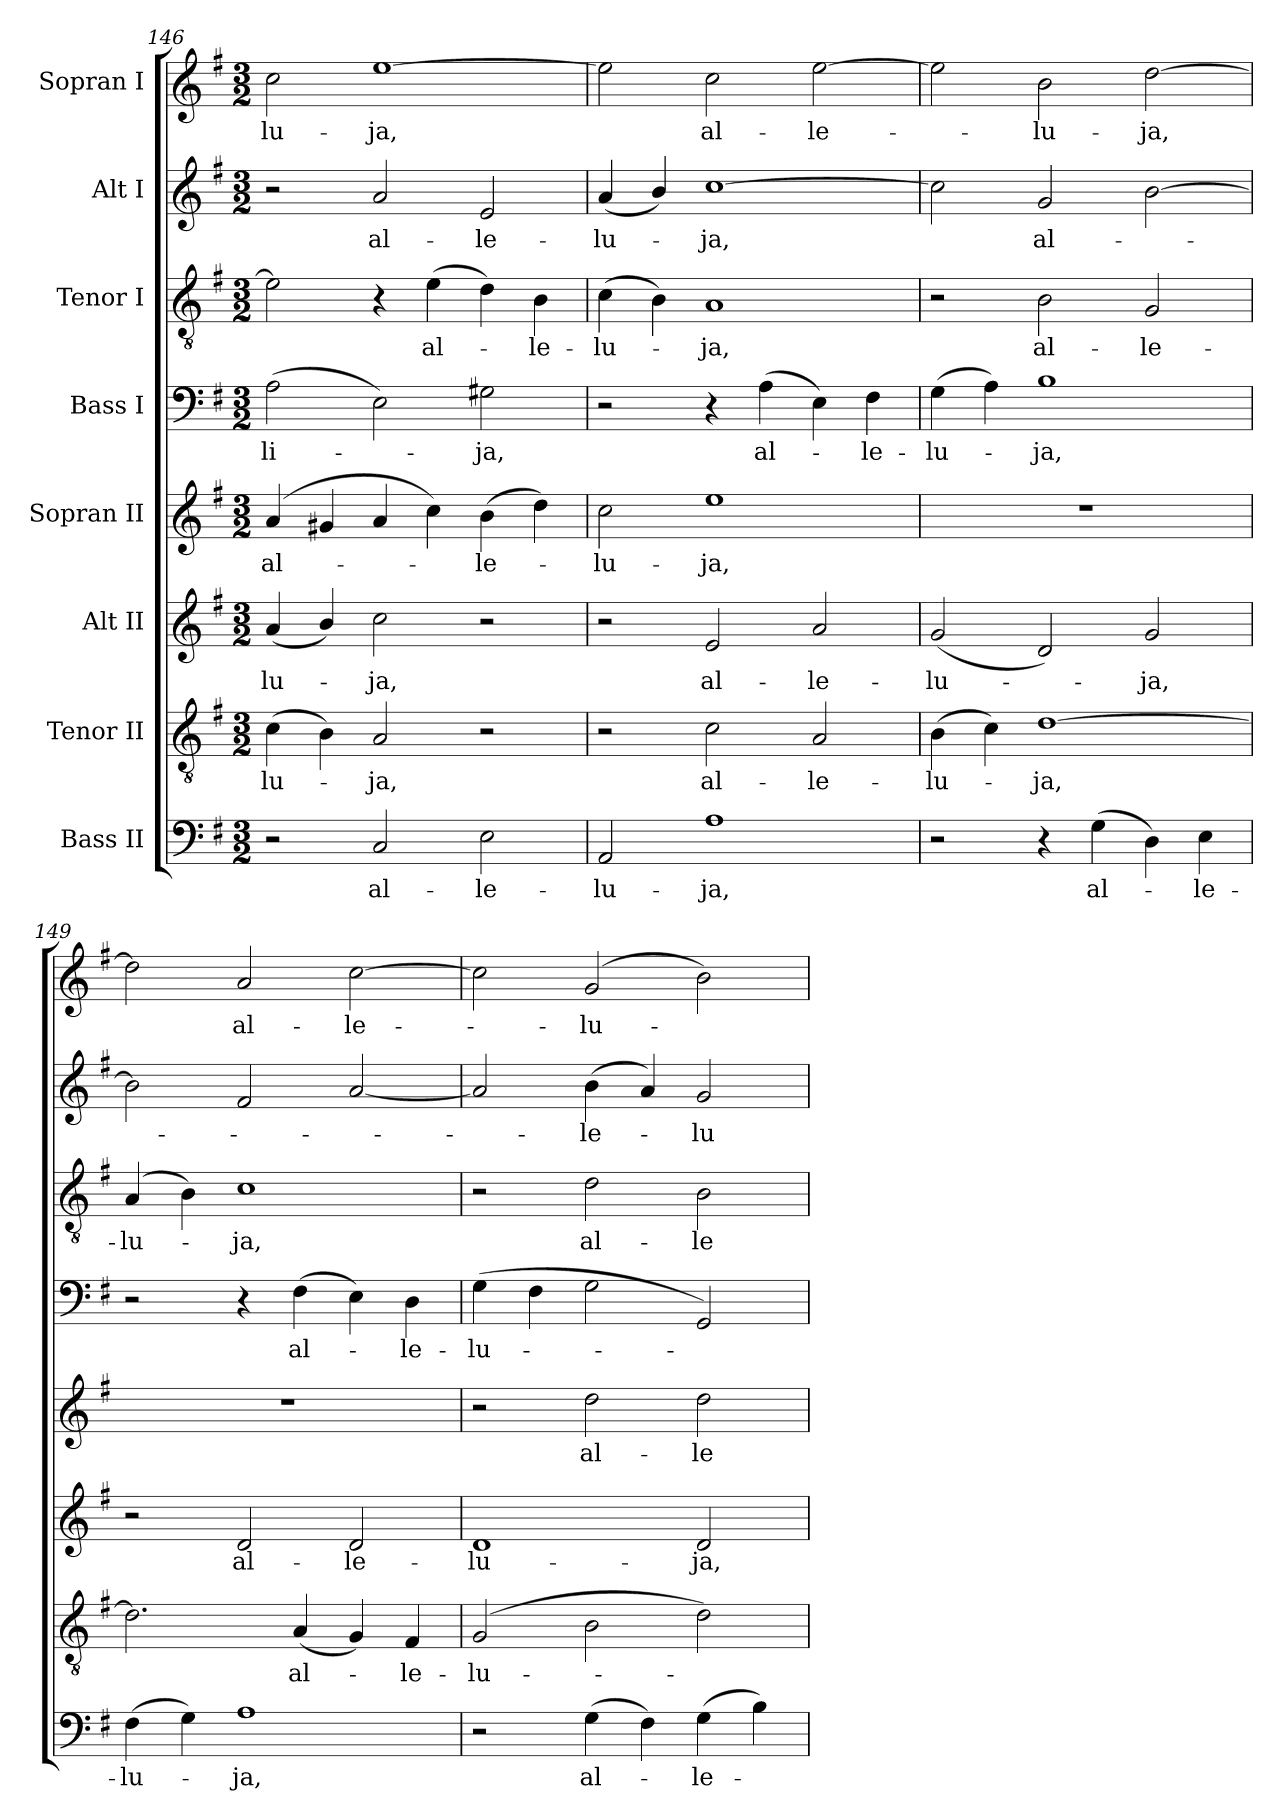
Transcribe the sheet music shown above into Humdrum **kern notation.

**kern	**text	**kern	**text	**kern	**text	**kern	**text	**kern	**text	**kern	**text	**kern	**text	**kern	**text
*part8	*part8	*part7	*part7	*part6	*part6	*part5	*part5	*part4	*part4	*part3	*part3	*part2	*part2	*part1	*part1
*staff8	*staff8	*staff7	*staff7	*staff6	*staff6	*staff5	*staff5	*staff4	*staff4	*staff3	*staff3	*staff2	*staff2	*staff1	*staff1
*I"Bass II	*	*I"Tenor II	*	*I"Alt II	*	*I"Sopran II	*	*I"Bass I	*	*I"Tenor I	*	*I"Alt I	*	*I"Sopran I	*
*clefF4	*	*clefGv2	*	*clefG2	*	*clefG2	*	*clefF4	*	*clefGv2	*	*clefG2	*	*clefG2	*
*k[f#]	*	*k[f#]	*	*k[f#]	*	*k[f#]	*	*k[f#]	*	*k[f#]	*	*k[f#]	*	*k[f#]	*
*G:	*	*G:	*	*G:	*	*G:	*	*G:	*	*G:	*	*G:	*	*G:	*
*M3/2	*	*M3/2	*	*M3/2	*	*M3/2	*	*M3/2	*	*M3/2	*	*M3/2	*	*M3/2	*
=146	=146	=146	=146	=146	=146	=146	=146	=146	=146	=146	=146	=146	=146	=146	=146
2r	.	(>4c\	-lu-	(4a/	-lu-	(>4a/	al-	(2A\	-li-	2e\]	.	2r	.	2cc\	-lu-
.	.	4B\)	.	4b/)	.	4g#X/	.	.	.	.	.	.	.	.	.
2C/	al-	2A/	-ja,	2cc\	-ja,	4a/	.	2E\)	.	4r	.	2a/	al-	[1ee	-ja,
.	.	.	.	.	.	4cc\)	.	.	.	(>4e\	al-	.	.	.	.
2E\	-le-	2r	.	2r	.	(>4b\	-le-	2G#X\	-ja,	4d\)	.	2e/	-le-	.	.
.	.	.	.	.	.	4dd\)	.	.	.	4B\	-le-	.	.	.	.
=147	=147	=147	=147	=147	=147	=147	=147	=147	=147	=147	=147	=147	=147	=147	=147
2AA/	-lu-	2r	.	2r	.	2cc\	-lu-	2r	.	(>4c\	-lu-	(4a/	-lu-	2ee\]	.
.	.	.	.	.	.	.	.	.	.	4B\)	.	4b/)	.	.	.
1A	-ja,	2c\	al-	2e/	al-	1ee	-ja,	4r	.	1A	-ja,	[1cc	-ja,	2cc\	al-
.	.	.	.	.	.	.	.	(>4A\	al-	.	.	.	.	.	.
.	.	2A/	-le-	2a/	-le-	.	.	4E\)	.	.	.	.	.	[2ee\	-le-
.	.	.	.	.	.	.	.	4F#\	-le-	.	.	.	.	.	.
=148	=148	=148	=148	=148	=148	=148	=148	=148	=148	=148	=148	=148	=148	=148	=148
2r	.	(>4B\	-lu-	(>2g/	-lu-	1.r	.	(>4G\	-lu-	2r	.	2cc\]	.	2ee\]	.
.	.	4c\)	.	.	.	.	.	4A\)	.	.	.	.	.	.	.
4r	.	[1d	-ja,	2d/)	.	.	.	1B	-ja,	2B\	al-	2g/	al-	2b\	-lu-
(>4G\	al-	.	.	.	.	.	.	.	.	.	.	.	.	.	.
4D\)	.	.	.	2g/	-ja,	.	.	.	.	2G/	-le-	[2b\	.	[2dd\	-ja,
4E\	-le-	.	.	.	.	.	.	.	.	.	.	.	.	.	.
=149	=149	=149	=149	=149	=149	=149	=149	=149	=149	=149	=149	=149	=149	=149	=149
(>4F#\	-lu-	2.d\]	.	2r	.	1.r	.	2r	.	(>4A/	-lu-	2b\]	.	2dd\]	.
4G\)	.	.	.	.	.	.	.	.	.	4B\)	.	.	.	.	.
1A	-ja,	.	.	2d/	al-	.	.	4r	.	1c	-ja,	2f#/	.	2a/	al-
.	.	(4A/	al-	.	.	.	.	(>4F#\	al-	.	.	.	.	.	.
.	.	4G/)	.	2d/	-le-	.	.	4E\)	.	.	.	[2a/	.	[2cc\	-le-
.	.	4F#/	-le-	.	.	.	.	4D\	-le-	.	.	.	.	.	.
=150	=150	=150	=150	=150	=150	=150	=150	=150	=150	=150	=150	=150	=150	=150	=150
2r	.	(2G/	-lu-	1d	-lu-	2r	.	(>4G\	-lu-	2r	.	2a/]	.	2cc\]	.
.	.	.	.	.	.	.	.	4F#\	.	.	.	.	.	.	.
(>4G\	al-	2B\	.	.	.	2dd\	al-	2G\	.	2d\	al-	(>4b\	-le-	(2g/	-lu-
4F#\)	.	.	.	.	.	.	.	.	.	.	.	4a/)	.	.	.
(>4G\	-le-	2d\)	.	2d/	-ja,	2dd\	-le-	2GG/)	.	2B\	-le-	2g/	-lu-	2b\)	.
4B\)	.	.	.	.	.	.	.	.	.	.	.	.	.	.	.
=	=	=	=	=	=	=	=	=	=	=	=	=	=	=	=
*-	*-	*-	*-	*-	*-	*-	*-	*-	*-	*-	*-	*-	*-	*-	*-
